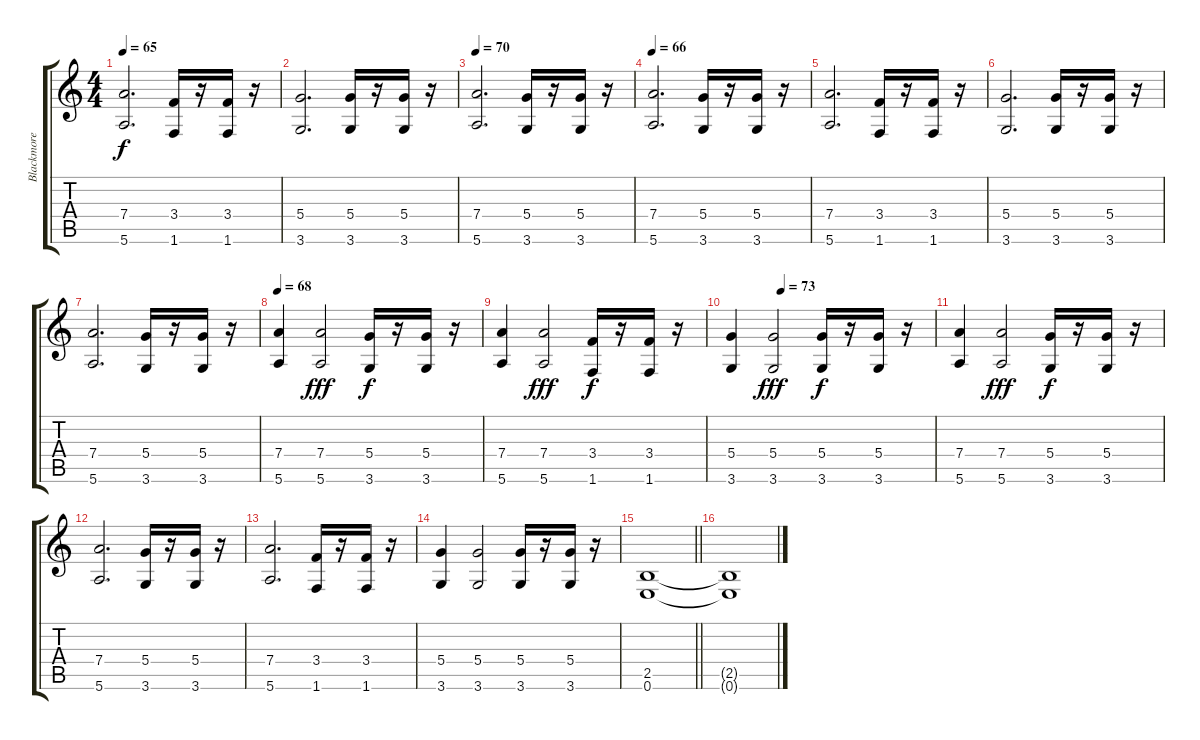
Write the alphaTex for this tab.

\track ("Blackmore" "Blackmore") {instrument overdrivenguitar}
\staff {score tabs}
\tuning (E4 B3 G3 D3 A2 E2) {hide}
\ts (4 4)
\tempo 65
\clef g2
\ks c
(7.4 5.6).2{d dy f} (3.4 1.6).16 r.16 (3.4 1.6).16 r.16 |
(5.4 3.6).2{d} (5.4 3.6).16 r.16 (5.4 3.6).16 r.16 |
\tempo 70
(7.4 5.6).2{d volume 12} (5.4 3.6).16 r.16 (5.4 3.6).16 r.16 |
\tempo 65
\tempo 66
(7.4 5.6).2{d} (5.4 3.6).16 r.16 (5.4 3.6).16 r.16 |
(7.4 5.6).2{d} (3.4 1.6).16 r.16 (3.4 1.6).16 r.16 |
(5.4 3.6).2{d} (5.4 3.6).16 r.16 (5.4 3.6).16 r.16 |
(7.4 5.6).2{d} (5.4 3.6).16 r.16 (5.4 3.6).16 r.16 |
\tempo 70
\tempo 68
(7.4 5.6).4 (7.4 5.6).2{dy fff} (5.4 3.6).16{dy f} r.16 (5.4 3.6).16 r.16 |
(7.4 5.6).4 (7.4 5.6).2{dy fff} (3.4 1.6).16{dy f} r.16 (3.4 1.6).16 r.16 |
\tempo (73 0.25)
(5.4 3.6).4 (5.4 3.6).2{dy fff} (5.4 3.6).16{dy f} r.16 (5.4 3.6).16 r.16 |
(7.4 5.6).4 (7.4 5.6).2{dy fff} (5.4 3.6).16{dy f} r.16 (5.4 3.6).16 r.16 |
(7.4 5.6).2{d} (5.4 3.6).16 r.16 (5.4 3.6).16 r.16 |
(7.4 5.6).2{d} (3.4 1.6).16 r.16 (3.4 1.6).16 r.16 |
(5.4 3.6).4 (5.4 3.6).2 (5.4 3.6).16 r.16 (5.4 3.6).16 r.16 |
\barLineRight lightlight
(2.5 0.6).1{volume 13} |
(2.5{t} 0.6{t}).1
